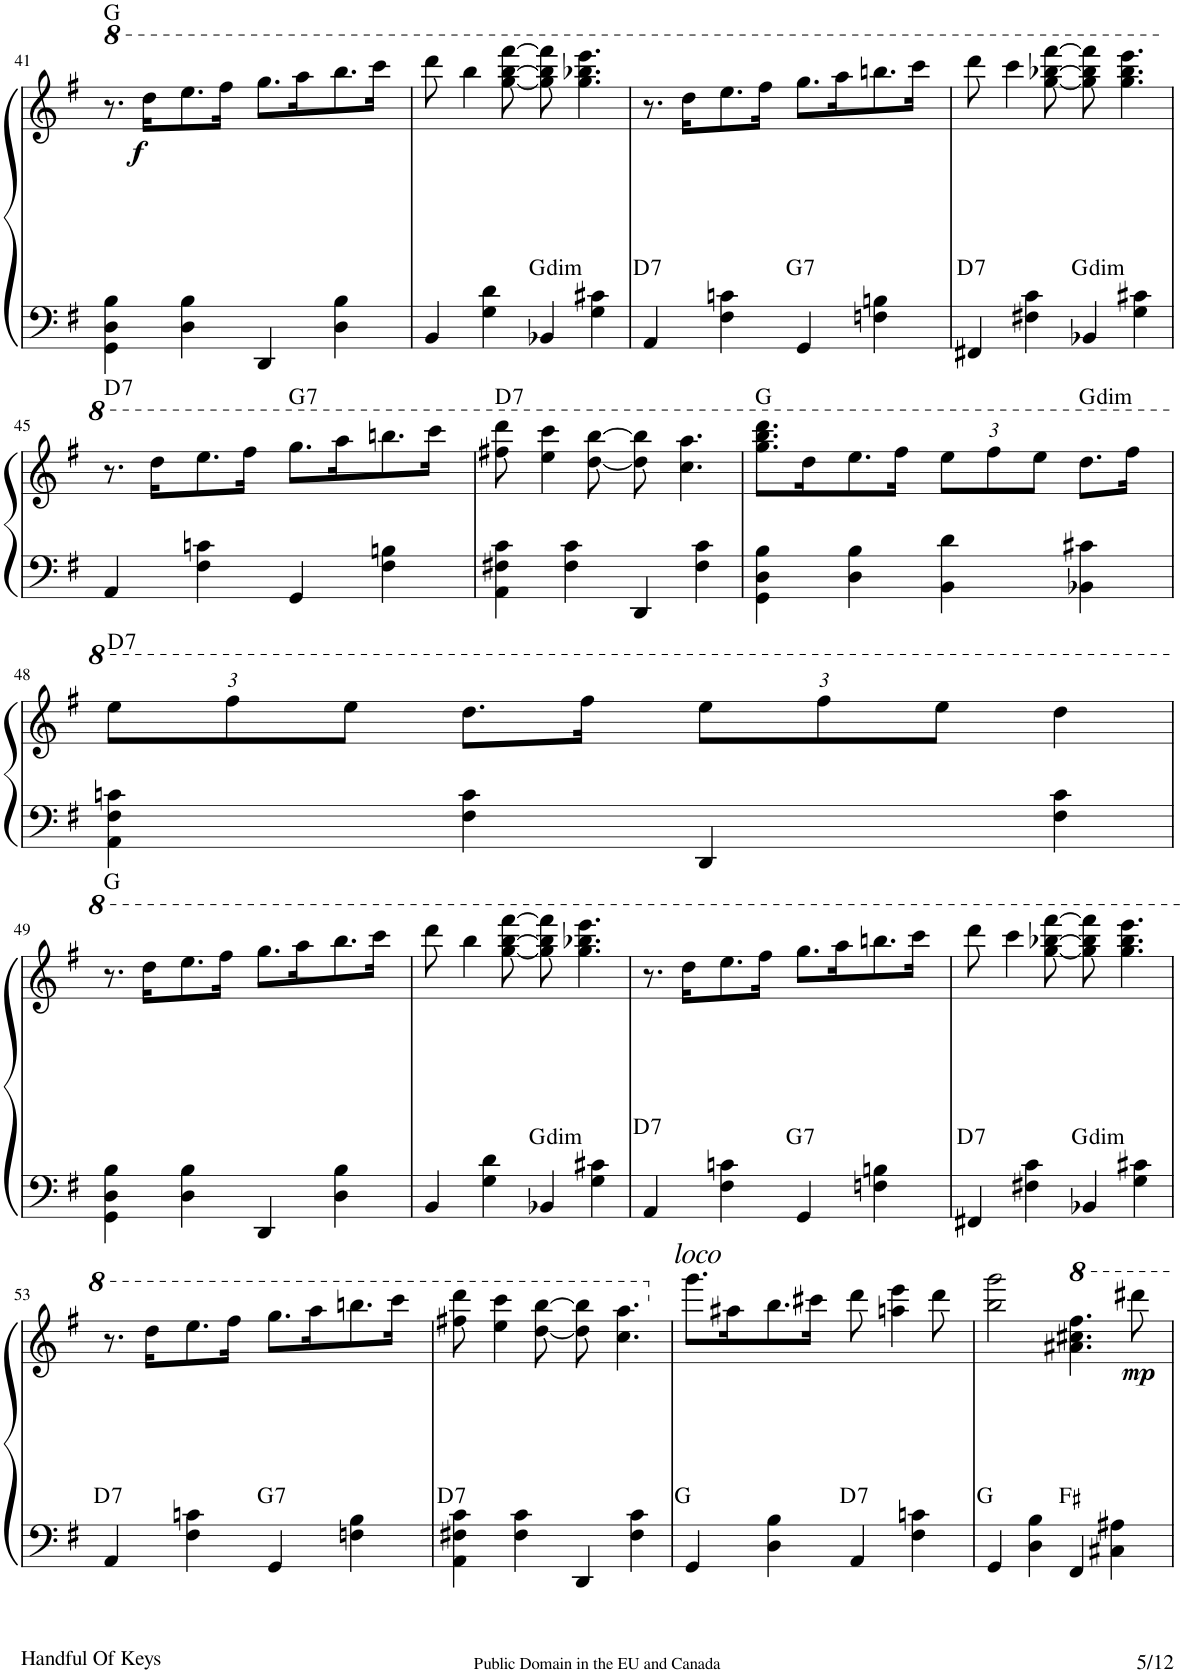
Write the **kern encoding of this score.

**kern	**kern	**dynam	**harte
*part1	*part1	*part1	*part1
*staff2	*staff1	*staff1/2	*
*I"Piano	*	*	*
*I'Pno.	*	*	*
!!LO:PB:g=z
*clefF4	*clefG2	*	*
*k[f#]	*k[f#]	*	*
*G:	*G:	*	*
*M2/2	*M2/2	*	*
*met(c|)	*met(c|)	*	*
*	*8va	*	*
=41	=41	=41	=41
!	!	!LO:DY:b	!
4GG\ 4D\ 4B\	8.r	f	G:maj
.	16ddd\KL	.	.
4D\ 4B\	8.eee\	.	.
.	16fff#\Jk	.	.
4DD/	8.ggg\L	.	.
.	16aaa\K	.	.
4D\ 4B\	8.bbb\	.	.
.	16cccc\Jk	.	.
=42	=42	=42	=42
4BB/	8dddd\	.	.
.	4bbb\	.	.
4G\ 4d\	.	.	.
.	[8ggg\ [8bbb\ [8ffff#\	.	.
!	!	!	!LO:H:kt=dim
4BB-X/	8ggg\] 8bbb\] 8ffff#\]	.	G:dim
.	4.ggg\ 4.bbb-X\ 4.eeee\	.	.
4G\ 4c#X\	.	.	.
=43	=43	=43	=43
!	!	!	!LO:H:kt=7
4AA/	8.r	.	D:7
.	16ddd\KL	.	.
4F#\ 4cn\	8.eee\	.	.
.	16fff#\Jk	.	.
!	!	!	!LO:H:kt=7
4GG/	8.ggg\L	.	G:7
.	16aaa\K	.	.
4Fn\ 4Bn\	8.bbbn\	.	.
.	16cccc\Jk	.	.
=44	=44	=44	=44
!	!	!	!LO:H:kt=7
4FF#X/	8dddd\	.	D:7
.	4cccc\	.	.
4F#X\ 4c\	.	.	.
.	[8ggg\ [8bbb-X\ [8ffff#\	.	.
!	!	!	!LO:H:kt=dim
4BB-X/	8ggg\] 8bbb-\] 8ffff#\]	.	G:dim
.	4.ggg\ 4.bbb-\ 4.eeee\	.	.
4G\ 4c#X\	.	.	.
!!LO:LB:g=z
=45	=45	=45	=45
!	!	!	!LO:H:kt=7
4AA/	8.r	.	D:7
.	16ddd\KL	.	.
4F#\ 4cn\	8.eee\	.	.
.	16fff#\Jk	.	.
!	!	!	!LO:H:kt=7
4GG/	8.ggg\L	.	G:7
.	16aaa\K	.	.
4F#\ 4Bn\	8.bbbn\	.	.
.	16cccc\Jk	.	.
=46	=46	=46	=46
!	!	!	!LO:H:kt=7
4AA\ 4F#X\ 4c\	8fff#X\ 8dddd\	.	D:7
.	4eee\ 4cccc\	.	.
4F#\ 4c\	.	.	.
.	[8ddd\ [8bbb\	.	.
4DD/	8ddd\] 8bbb\]	.	.
.	4.ccc\ 4.aaa\	.	.
4F#\ 4c\	.	.	.
=47	=47	=47	=47
4GG\ 4D\ 4B\	8.ggg\ 8.bbb\ 8.dddd\L	.	G:maj
.	16ddd\K	.	.
4D\ 4B\	8.eee\	.	.
.	16fff#\Jk	.	.
*	*Xbrackettup	*	*
4BB\ 4d\	12eee\L	.	.
.	12fff#\	.	.
.	12eee\J	.	.
!	!	!	!LO:H:kt=dim
4BB-X\ 4c#X\	8.ddd\L	.	G:dim
.	16fff#\Jk	.	.
!!LO:LB:g=z
=48	=48	=48	=48
!	!	!	!LO:H:kt=7
4AA\ 4F#\ 4cn\	12eee\L	.	D:7
.	12fff#\	.	.
.	12eee\J	.	.
4F#\ 4c\	8.ddd\L	.	.
.	16fff#\Jk	.	.
4DD/	12eee\L	.	.
.	12fff#\	.	.
.	12eee\J	.	.
4F#\ 4c\	4ddd\	.	.
!!LO:LB:g=z
=49	=49	=49	=49
4GG\ 4D\ 4B\	8.r	.	G:maj
.	16ddd\KL	.	.
4D\ 4B\	8.eee\	.	.
.	16fff#\Jk	.	.
4DD/	8.ggg\L	.	.
.	16aaa\K	.	.
4D\ 4B\	8.bbb\	.	.
.	16cccc\Jk	.	.
=50	=50	=50	=50
4BB/	8dddd\	.	.
.	4bbb\	.	.
4G\ 4d\	.	.	.
.	[8ggg\ [8bbb\ [8ffff#\	.	.
!	!	!	!LO:H:kt=dim
4BB-X/	8ggg\] 8bbb\] 8ffff#\]	.	G:dim
.	4.ggg\ 4.bbb-X\ 4.eeee\	.	.
4G\ 4c#X\	.	.	.
=51	=51	=51	=51
!	!	!	!LO:H:kt=7
4AA/	8.r	.	D:7
.	16ddd\KL	.	.
4F#\ 4cn\	8.eee\	.	.
.	16fff#\Jk	.	.
!	!	!	!LO:H:kt=7
4GG/	8.ggg\L	.	G:7
.	16aaa\K	.	.
4Fn\ 4Bn\	8.bbbn\	.	.
.	16cccc\Jk	.	.
=52	=52	=52	=52
!	!	!	!LO:H:kt=7
4FF#X/	8dddd\	.	D:7
.	4cccc\	.	.
4F#X\ 4c\	.	.	.
.	[8ggg\ [8bbb-X\ [8ffff#\	.	.
!	!	!	!LO:H:kt=dim
4BB-X/	8ggg\] 8bbb-\] 8ffff#\]	.	G:dim
.	4.ggg\ 4.bbb-\ 4.eeee\	.	.
4G\ 4c#X\	.	.	.
!!LO:LB:g=z
=53	=53	=53	=53
!	!	!	!LO:H:kt=7
4AA/	8.r	.	D:7
.	16ddd\KL	.	.
4F#\ 4cn\	8.eee\	.	.
.	16fff#\Jk	.	.
!	!	!	!LO:H:kt=7
4GG/	8.ggg\L	.	G:7
.	16aaa\K	.	.
4Fn\ 4B\	8.bbbn\	.	.
.	16cccc\Jk	.	.
=54	=54	=54	=54
!	!	!	!LO:H:kt=7
4AA\ 4F#X\ 4c\	8fff#X\ 8dddd\	.	D:7
.	4eee\ 4cccc\	.	.
4F#\ 4c\	.	.	.
.	[8ddd\ [8bbb\	.	.
4DD/	8ddd\] 8bbb\]	.	.
.	4.ccc\ 4.aaa\	.	.
4F#\ 4c\	.	.	.
=55	=55	=55	=55
*	*X8va	*	*
!	!LO:TX:a:i:t=loco	!	!
4GG/	8.ggg\L	.	G:maj
.	16aa#X\K	.	.
4D\ 4B\	8.bb\	.	.
.	16ccc#X\Jk	.	.
!	!	!	!LO:H:kt=7
4AA/	8ddd\	.	D:7
.	4aan\ 4eee\	.	.
4F#\ 4cn\	.	.	.
.	8ddd\	.	.
=56	=56	=56	=56
4GG/	2bb\ 2ggg\	.	G:maj
4D\ 4B\	.	.	.
4FF#/	4.aa#X\ 4.ccc#X\ 4.fff#\	.	F#:maj
4C#X\ 4A#X\	.	.	.
!	!	!LO:DY:b	!
.	8dddd#X\	mp	.
=	=	=	=
*-	*-	*-	*-
